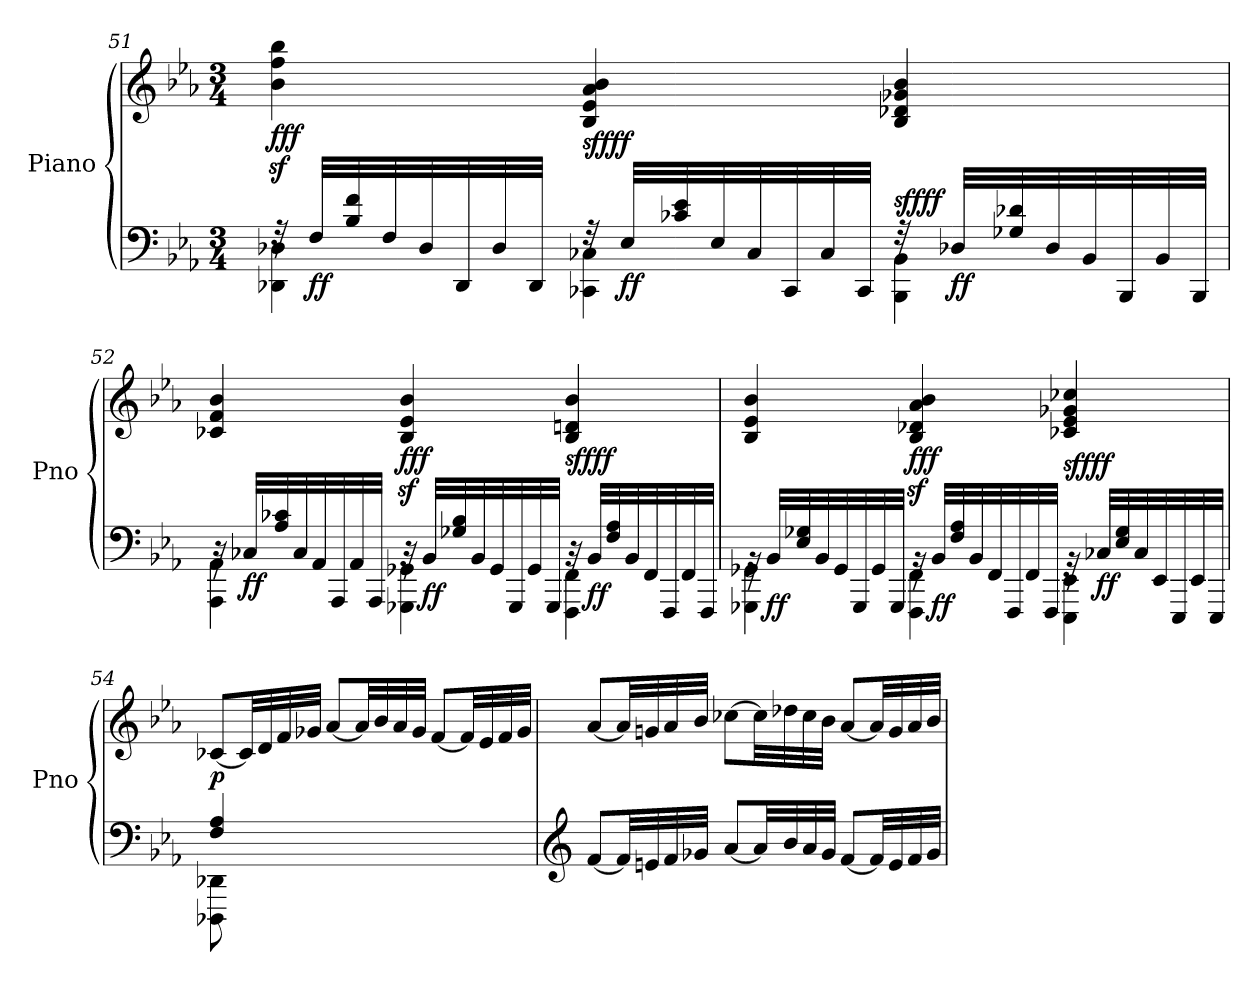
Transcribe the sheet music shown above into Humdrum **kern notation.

**kern	**kern	**dynam
*part1	*part1	*part1
*staff2	*staff1	*staff1/2
*I"Piano	*	*
*I'Pno	*	*
*clefF4	*clefG2	*
*k[b-e-a-]	*k[b-e-a-]	*
*M3/4	*M3/4	*
=51	=51	=51
*^	*	*
!	!	!	!LO:DY:b
32rF	4DD-X\ 4D-X\	4b-\z< 4ff\z< 4bb-\z<	fff
!	!	!	!LO:DY:b=2
32F/LLL	.	.	ff
32B-/ 32f/	.	.	.
32F/	.	.	.
32D-/	.	.	.
32DD-/	.	.	.
32D-/	.	.	.
32DD-/JJJ	.	.	.
!	!	!	!LO:DY:a=2
!	!	!	!LO:DY:n=1:b
32rF	4CC-X\ 4C-X\	4B-/ 4e-/ 4a-/ 4b-/	sf fff
!	!	!	!LO:DY:n=2:b=2
32E-/LLL	.	.	ff
32c-X/ 32e-/	.	.	.
32E-/	.	.	.
32C-/	.	.	.
32CC-/	.	.	.
32C-/	.	.	.
32CC-/JJJ	.	.	.
!	!	!	!LO:DY:n=3:a=2
!	!	!	!LO:DY:n=4:b
32rF	4BBB-\ 4BB-\	4B-/ 4d-X/ 4g-X/ 4b-/	sf fff
!	!	!	!LO:DY:n=5:b=2
32D-X/LLL	.	.	ff
32G-X/ 32d-X/	.	.	.
32D-/	.	.	.
32BB-/	.	.	.
32BBB-/	.	.	.
32BB-/	.	.	.
32BBB-/JJJ	.	.	.
!!LO:LB:g=z
=52	=52	=52	=52
!	!	!	!LO:DY:a=2
!	!	!	!LO:DY:n=1:a=2
32rBB	4AAA-\ 4AA-\	4c-X/ 4f/ 4b-/	fff sf
!	!	!	!LO:DY:n=2:b=2
32C-X/LLL	.	.	ff
32A-/ 32c-X/	.	.	.
32C-/	.	.	.
32AA-/	.	.	.
32AAA-/	.	.	.
32AA-/	.	.	.
32AAA-/JJJ	.	.	.
!	!	!	!LO:DY:n=3:b
32rBB	4GGG-X\ 4GG-X\	4B-/z< 4e-/z< 4b-/z<	fff
!	!	!	!LO:DY:n=4:b=2
32BB-/LLL	.	.	ff
32G-X/ 32B-/	.	.	.
32BB-/	.	.	.
32GG-/	.	.	.
32GGG-/	.	.	.
32GG-/	.	.	.
32GGG-/JJJ	.	.	.
!	!	!	!LO:DY:n=5:a=2
!	!	!	!LO:DY:n=6:b
32rBB	4FFF\ 4FF\	4B-/ 4dn/ 4b-/	sf fff
!	!	!	!LO:DY:n=7:b=2
32BB-/LLL	.	.	ff
32F/ 32A-/	.	.	.
32BB-/	.	.	.
32FF/	.	.	.
32FFF/	.	.	.
32FF/	.	.	.
32FFF/JJJ	.	.	.
=53	=53	=53	=53
!	!	!	!LO:DY:a=2
!	!	!	!LO:DY:n=1:a=2
32rGG	4GGG-X\ 4GG-X\	4B-/ 4e-/ 4b-/	fff sf
!	!	!	!LO:DY:n=2:b=2
32BB-/LLL	.	.	ff
32E-/ 32G-X/	.	.	.
32BB-/	.	.	.
32GG-/	.	.	.
32GGG-/	.	.	.
32GG-/	.	.	.
32GGG-/JJJ	.	.	.
!	!	!	!LO:DY:n=3:b
32rGG	4FFF\ 4FF\	4B-/z< 4d-X/z< 4a-/z< 4b-/z<	fff
!	!	!	!LO:DY:n=4:b=2
32BB-/LLL	.	.	ff
32F/ 32A-/	.	.	.
32BB-/	.	.	.
32FF/	.	.	.
32FFF/	.	.	.
32FF/	.	.	.
32FFF/JJJ	.	.	.
!	!	!	!LO:DY:n=5:a=2
!	!	!	!LO:DY:n=6:b
32rGG	4EEE-\ 4EE-\	4c-X/ 4e-/ 4g-X/ 4cc-X/	sf fff
!	!	!	!LO:DY:n=7:b=2
32C-X/LLL	.	.	ff
32E-/ 32G-/	.	.	.
32C-/	.	.	.
32EE-/	.	.	.
32EEE-/	.	.	.
32EE-/	.	.	.
32EEE-/JJJ	.	.	.
!!LO:LB:g=z
=54	=54	=54	=54
!	!	!	!LO:DY:a=2
4F/ 4A-/	8DDD-X\ 8DD-X\	[8c-X/L	p
.	8ryy	32c-/LL]	.
.	.	32d/	.
.	.	32f/	.
.	.	32g-X/JJJ	.
2ryy	2ryy	[8a-/L	.
.	.	32a-/LL]	.
.	.	32b-/	.
.	.	32a-/	.
.	.	32g-/JJJ	.
.	.	[8f/L	.
.	.	32f/LL]	.
.	.	32e-/	.
.	.	32f/	.
.	.	32g-/JJJ	.
*v	*v	*	*
=55	=55	=55
*clefG2	*	*
[8f/L	[8a-/L	.
32f/LL]	32a-/LL]	.
32en/	32gn/	.
32f/	32a-/	.
32g-X/JJJ	32b-/JJJ	.
[8a-/L	[8cc-X\L	.
32a-/LL]	32cc-\LL]	.
32b-/	32dd-X\	.
32a-/	32cc-\	.
32g-/JJJ	32b-\JJJ	.
[8f/L	[8a-/L	.
32f/LL]	32a-/LL]	.
32e/	32g/	.
32f/	32a-/	.
32g-/JJJ	32b-/JJJ	.
=	=	=
*-	*-	*-
